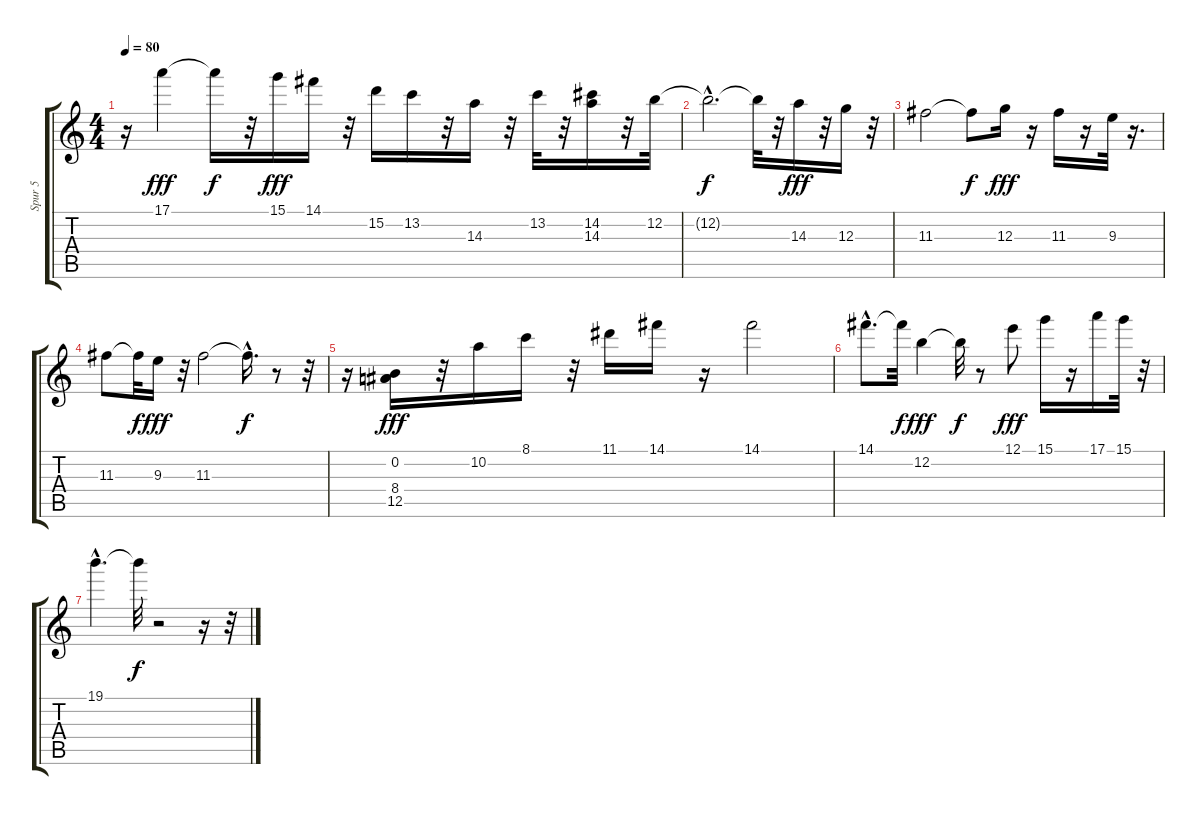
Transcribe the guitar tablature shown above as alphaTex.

\track ("Spur 5" "Spur 5") {instrument distortionguitar}
\staff {score tabs}
\tuning (E4 B3 G3 D3 A2 E2) {hide}
\ts (4 4)
\tempo 80
\clef g2
\ks c
r.16{dy f} 17.1.4{dy fff} 17.1{t}.16{dy f} r.32 15.1.16{dy fff} 14.1.16 r.32 15.2.16 13.2.16 r.32 14.3.16 r.32 13.2.32 r.32 (14.2 14.3).16 r.32 12.2.32 |
12.2{hac t}.2{d dy f} 12.2{t}.32 r.32 14.3.16{dy fff} r.32 12.3.16 r.32 |
11.3.2 11.3{t}.8{dy f} 12.3.16{dy fff} r.16 11.3.16 r.16 9.3.32 r.16{d} |
11.3.8 11.3{t}.32{dy f} 9.3.16{dy fff} r.32 11.3.2 11.3{hac t}.16{d dy f} r.8 r.32 |
r.16 (0.2 8.4 12.5).16{dy fff} r.32 10.2.16 8.1.16 r.32 11.1.16 14.1.16 r.16 14.1.2 |
14.1{hac}.8{d} 14.1{t}.32{dy f} 12.2.4{dy fff} 12.2{t}.32{dy f} r.8 12.1.8{dy fff} 15.1.16 r.16 17.1.16 15.1.32 r.32 |
19.1{hac}.4{d} 19.1{t}.32{dy f} r.2 r.16 r.32
